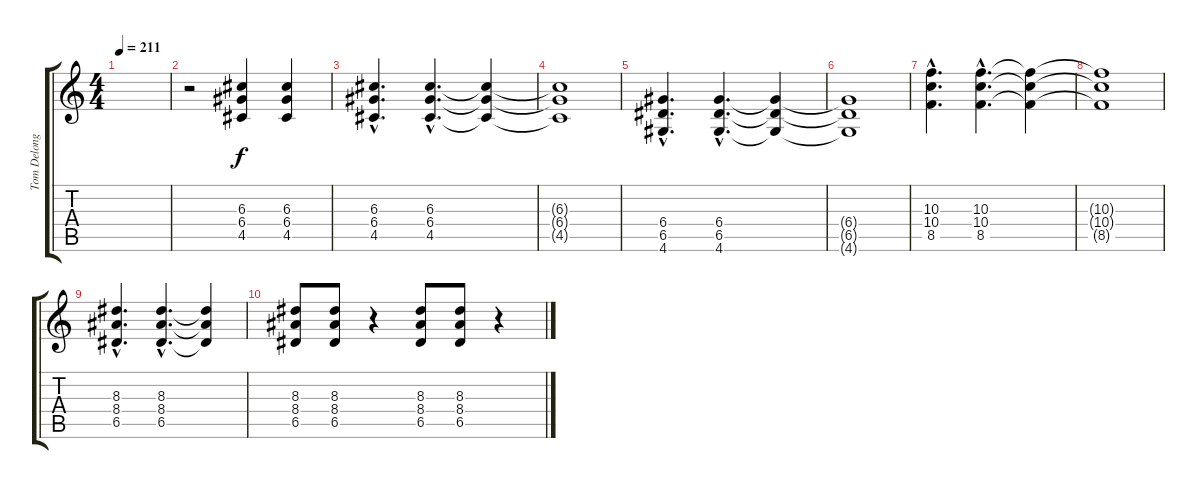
\track ("Tom Delonge (Guitar 2)" "Tom Delong") {instrument overdrivenguitar}
\staff {score tabs}
\tuning (E4 B3 G3 D3 A2 E2) {hide}
\ts (4 4)
\tempo 211
\clef g2
\ks c
|
r.2 (6.3 6.4 4.5).4{volume 4} (6.3 6.4 4.5).4{volume 8} |
(6.3{hac} 6.4{hac} 4.5{hac}).4{d instrument overdrivenguitar} (6.3{hac} 6.4{hac} 4.5{hac}).4{d} (6.3{t} 6.4{t} 4.5{t}).4 |
(6.3{t} 6.4{t} 4.5{t}).1 |
(6.4{hac} 6.5{hac} 4.6{hac}).4{d instrument overdrivenguitar} (6.4{hac} 6.5{hac} 4.6{hac}).4{d} (6.4{t} 6.5{t} 4.6{t}).4 |
(6.4{t} 6.5{t} 4.6{t}).1 |
(10.3{hac} 10.4{hac} 8.5{hac}).4{d instrument overdrivenguitar} (10.3{hac} 10.4{hac} 8.5{hac}).4{d} (10.3{t} 10.4{t} 8.5{t}).4 |
(10.3{t} 10.4{t} 8.5{t}).1 |
(8.3{hac} 8.4{hac} 6.5{hac}).4{d instrument overdrivenguitar} (8.3{hac} 8.4{hac} 6.5{hac}).4{d} (8.3{t} 8.4{t} 6.5{t}).4 |
(8.3 8.4 6.5).8 (8.3 8.4 6.5).8 r.4 (8.3 8.4 6.5).8 (8.3 8.4 6.5).8 r.4
